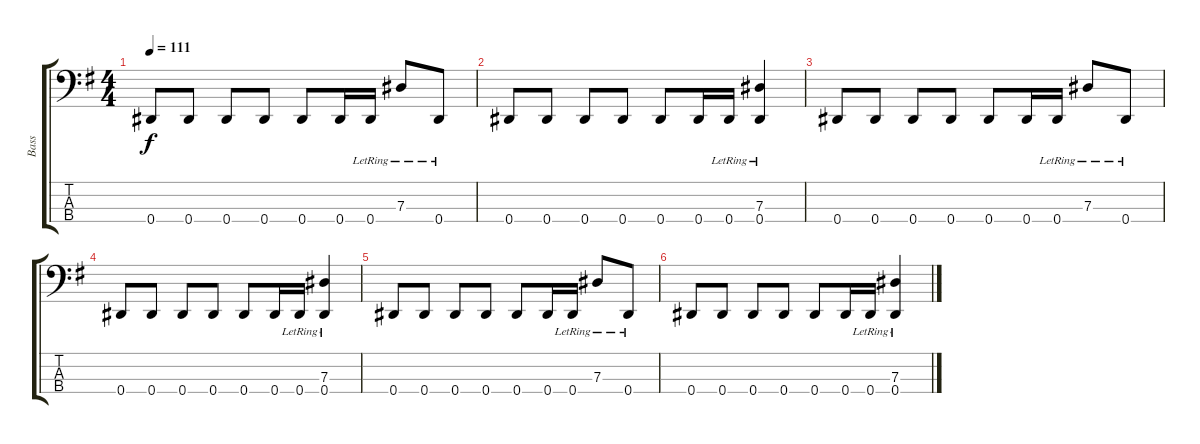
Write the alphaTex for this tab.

\track ("Bass" "Bass") {instrument electricbassfinger}
\staff {score tabs}
\tuning (Gb2 Db2 Ab1 Eb1) {hide}
\ts (4 4)
\tempo 111
\clef f4
\ks g
0.4.8{dy f} 0.4.8 0.4.8 0.4.8 0.4.8 0.4.16 0.4{lr}.16 7.3{lr}.8 0.4{lr}.8 |
0.4.8 0.4.8 0.4.8 0.4.8 0.4.8 0.4.16 0.4{lr}.16 (7.3{lr} 0.4{lr}).4 |
0.4.8 0.4.8 0.4.8 0.4.8 0.4.8 0.4.16 0.4{lr}.16 7.3{lr}.8 0.4{lr}.8 |
0.4.8 0.4.8 0.4.8 0.4.8 0.4.8 0.4.16 0.4{lr}.16 (7.3{lr} 0.4{lr}).4 |
0.4.8 0.4.8 0.4.8 0.4.8 0.4.8 0.4.16 0.4{lr}.16 7.3{lr}.8 0.4{lr}.8 |
0.4.8 0.4.8 0.4.8 0.4.8 0.4.8 0.4.16 0.4{lr}.16 (7.3{lr} 0.4{lr}).4
